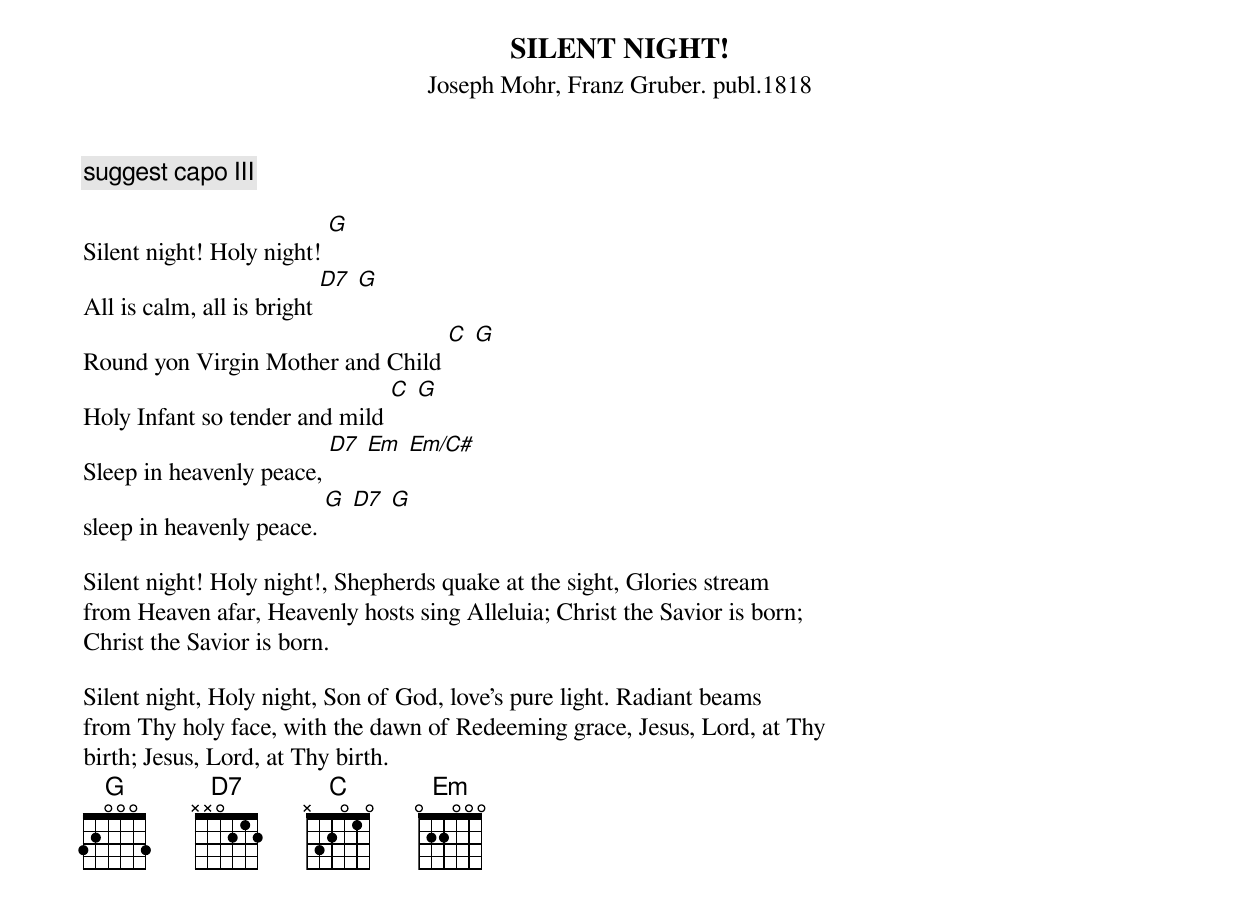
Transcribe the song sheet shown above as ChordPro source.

{t:SILENT NIGHT!}
{st:Joseph Mohr, Franz Gruber. publ.1818}
{c:suggest capo III}

Silent night! Holy night! [G]
All is calm, all is bright [D7] [G]
Round yon Virgin Mother and Child [C] [G]
Holy Infant so tender and mild [C] [G]
Sleep in heavenly peace, [D7] [Em] [Em/C#]
sleep in heavenly peace. [G] [D7] [G]

Silent night! Holy night!, Shepherds quake at the sight, Glories stream
from Heaven afar, Heavenly hosts sing Alleluia; Christ the Savior is born;
Christ the Savior is born.

Silent night, Holy night, Son of God, love's pure light. Radiant beams
from Thy holy face, with the dawn of Redeeming grace, Jesus, Lord, at Thy
birth; Jesus, Lord, at Thy birth.
